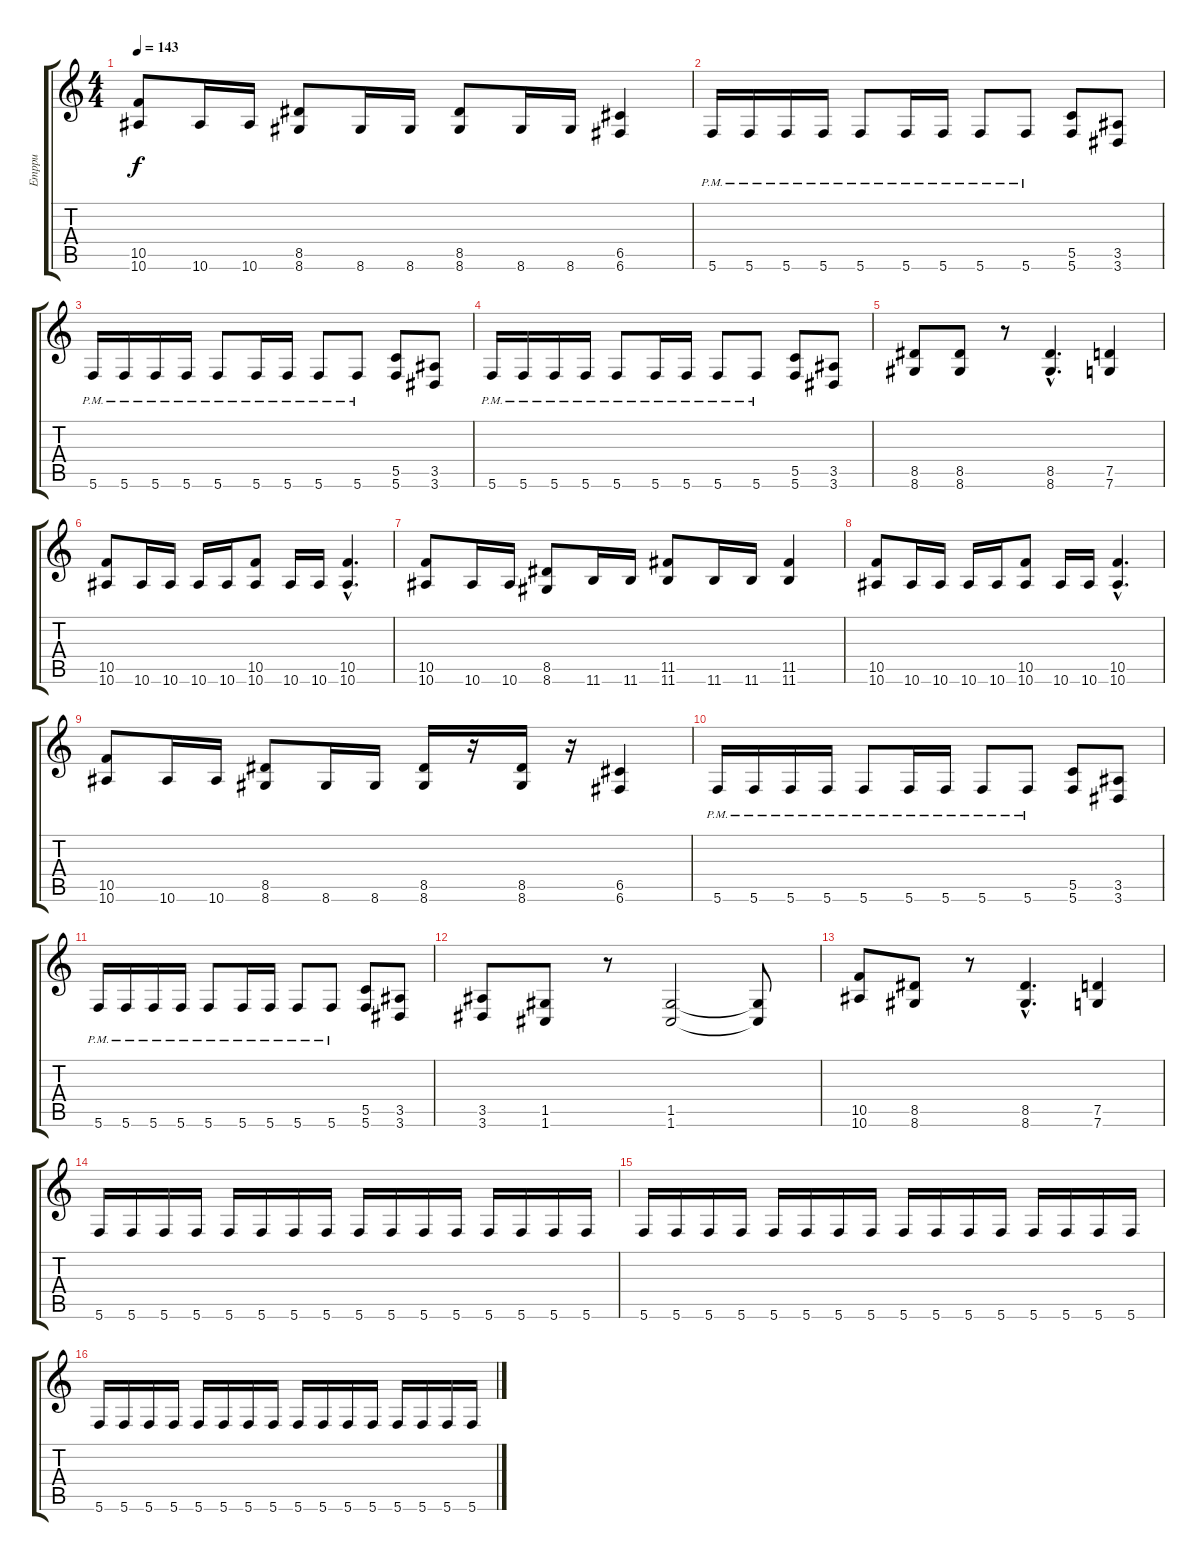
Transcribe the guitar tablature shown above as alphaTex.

\track ("Emppu" "Emppu") {instrument distortionguitar}
\staff {score tabs}
\tuning (D4 A3 F3 C3 G2 C2) {hide}
\ts (4 4)
\tempo 143
\clef g2
\ks c
(10.5 10.6).8{dy f} 10.6.16 10.6.16 (8.5 8.6).8 8.6.16 8.6.16 (8.5 8.6).8 8.6.16 8.6.16 (6.5 6.6).4 |
5.6{pm}.16 5.6{pm}.16 5.6{pm}.16 5.6{pm}.16 5.6{pm}.8 5.6{pm}.16 5.6{pm}.16 5.6{pm}.8 5.6{pm}.8 (5.5 5.6).8 (3.5 3.6).8 |
5.6{pm}.16 5.6{pm}.16 5.6{pm}.16 5.6{pm}.16 5.6{pm}.8 5.6{pm}.16 5.6{pm}.16 5.6{pm}.8 5.6{pm}.8 (5.5 5.6).8 (3.5 3.6).8 |
5.6{pm}.16 5.6{pm}.16 5.6{pm}.16 5.6{pm}.16 5.6{pm}.8 5.6{pm}.16 5.6{pm}.16 5.6{pm}.8 5.6{pm}.8 (5.5 5.6).8 (3.5 3.6).8 |
(8.5 8.6).8 (8.5 8.6).8 r.8 (8.5{hac} 8.6{hac}).4{d} (7.5 7.6).4 |
(10.5 10.6).8 10.6.16 10.6.16 10.6.16 10.6.16 (10.5 10.6).8 10.6.16 10.6.16 (10.5{hac} 10.6{hac}).4{d} |
(10.5 10.6).8 10.6.16 10.6.16 (8.5 8.6).8 11.6.16 11.6.16 (11.5 11.6).8 11.6.16 11.6.16 (11.5 11.6).4 |
(10.5 10.6).8 10.6.16 10.6.16 10.6.16 10.6.16 (10.5 10.6).8 10.6.16 10.6.16 (10.5{hac} 10.6{hac}).4{d} |
(10.5 10.6).8 10.6.16 10.6.16 (8.5 8.6).8 8.6.16 8.6.16 (8.5 8.6).16 r.16 (8.5 8.6).16 r.16 (6.5 6.6).4 |
5.6{pm}.16 5.6{pm}.16 5.6{pm}.16 5.6{pm}.16 5.6{pm}.8 5.6{pm}.16 5.6{pm}.16 5.6{pm}.8 5.6{pm}.8 (5.5 5.6).8 (3.5 3.6).8 |
5.6{pm}.16 5.6{pm}.16 5.6{pm}.16 5.6{pm}.16 5.6{pm}.8 5.6{pm}.16 5.6{pm}.16 5.6{pm}.8 5.6{pm}.8 (5.5 5.6).8 (3.5 3.6).8 |
(3.5 3.6).8 (1.5 1.6).8 r.8 (1.5 1.6).2 (1.5{t} 1.6{t}).8 |
(10.5 10.6).8 (8.5 8.6).8 r.8 (8.5{hac} 8.6{hac}).4{d} (7.5 7.6).4 |
5.6.16 5.6.16 5.6.16 5.6.16 5.6.16 5.6.16 5.6.16 5.6.16 5.6.16 5.6.16 5.6.16 5.6.16 5.6.16 5.6.16 5.6.16 5.6.16 |
5.6.16 5.6.16 5.6.16 5.6.16 5.6.16 5.6.16 5.6.16 5.6.16 5.6.16 5.6.16 5.6.16 5.6.16 5.6.16 5.6.16 5.6.16 5.6.16 |
5.6.16 5.6.16 5.6.16 5.6.16 5.6.16 5.6.16 5.6.16 5.6.16 5.6.16 5.6.16 5.6.16 5.6.16 5.6.16 5.6.16 5.6.16 5.6.16
